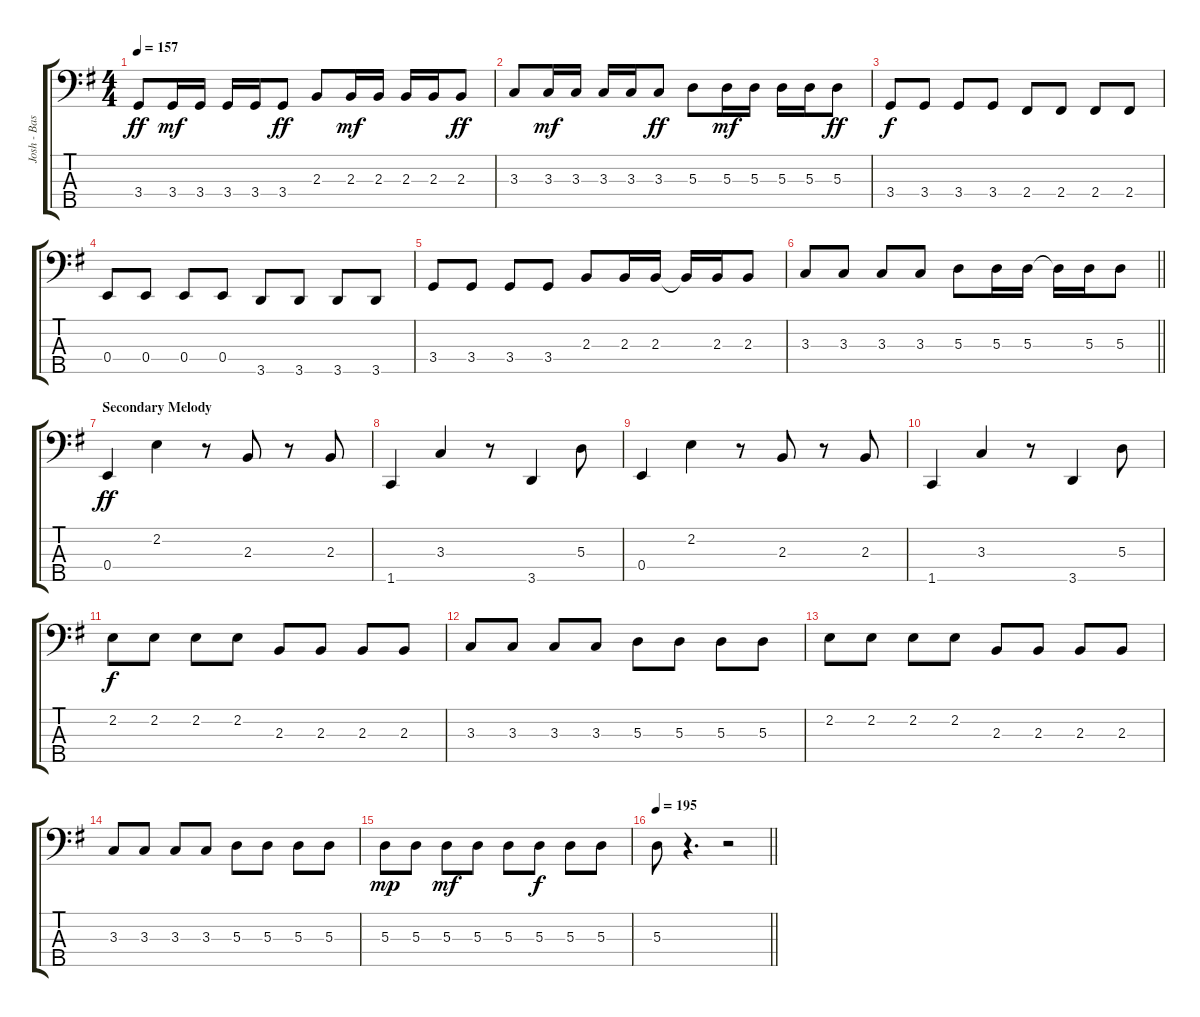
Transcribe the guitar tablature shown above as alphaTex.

\track ("Josh - Bass" "Josh - Bas") {instrument electricbassfinger}
\staff {score tabs}
\tuning (G2 D2 A1 E1 B0) {hide}
\ts (4 4)
\tempo 157
\clef f4
\ks g
3.4.8{dy ff} 3.4.16{dy mf} 3.4.16 3.4.16 3.4.16 3.4.8{dy ff} 2.3.8 2.3.16{dy mf} 2.3.16 2.3.16 2.3.16 2.3.8{dy ff} |
3.3.8 3.3.16{dy mf} 3.3.16 3.3.16 3.3.16 3.3.8{dy ff} 5.3.8 5.3.16{dy mf} 5.3.16 5.3.16 5.3.16 5.3.8{dy ff} |
3.4.8{dy f} 3.4.8 3.4.8 3.4.8 2.4.8 2.4.8 2.4.8 2.4.8 |
0.4.8 0.4.8 0.4.8 0.4.8 3.5.8 3.5.8 3.5.8 3.5.8 |
3.4.8 3.4.8 3.4.8 3.4.8 2.3.8 2.3.16 2.3.16 2.3{t}.16 2.3.16 2.3.8 |
\barLineRight lightlight
3.3.8 3.3.8 3.3.8 3.3.8 5.3.8 5.3.16 5.3.16 5.3{t}.16 5.3.16 5.3.8 |
\section ("" "Secondary Melody")
0.4.4{dy ff volume 16} 2.2.4 r.8 2.3.8 r.8 2.3.8 |
1.5.4 3.3.4 r.8 3.5.4 5.3.8 |
0.4.4 2.2.4 r.8 2.3.8 r.8 2.3.8 |
1.5.4 3.3.4 r.8 3.5.4 5.3.8 |
2.2.8{dy f} 2.2.8 2.2.8 2.2.8 2.3.8 2.3.8 2.3.8 2.3.8 |
3.3.8 3.3.8 3.3.8 3.3.8 5.3.8 5.3.8 5.3.8 5.3.8 |
2.2.8 2.2.8 2.2.8 2.2.8 2.3.8 2.3.8 2.3.8 2.3.8 |
3.3.8 3.3.8 3.3.8 3.3.8 5.3.8 5.3.8 5.3.8 5.3.8 |
5.3.8{dy mp} 5.3.8 5.3.8{dy mf} 5.3.8 5.3.8 5.3.8{dy f} 5.3.8 5.3.8 |
\tempo 195
\barLineRight lightlight
5.3.8 r.4{d} r.2
